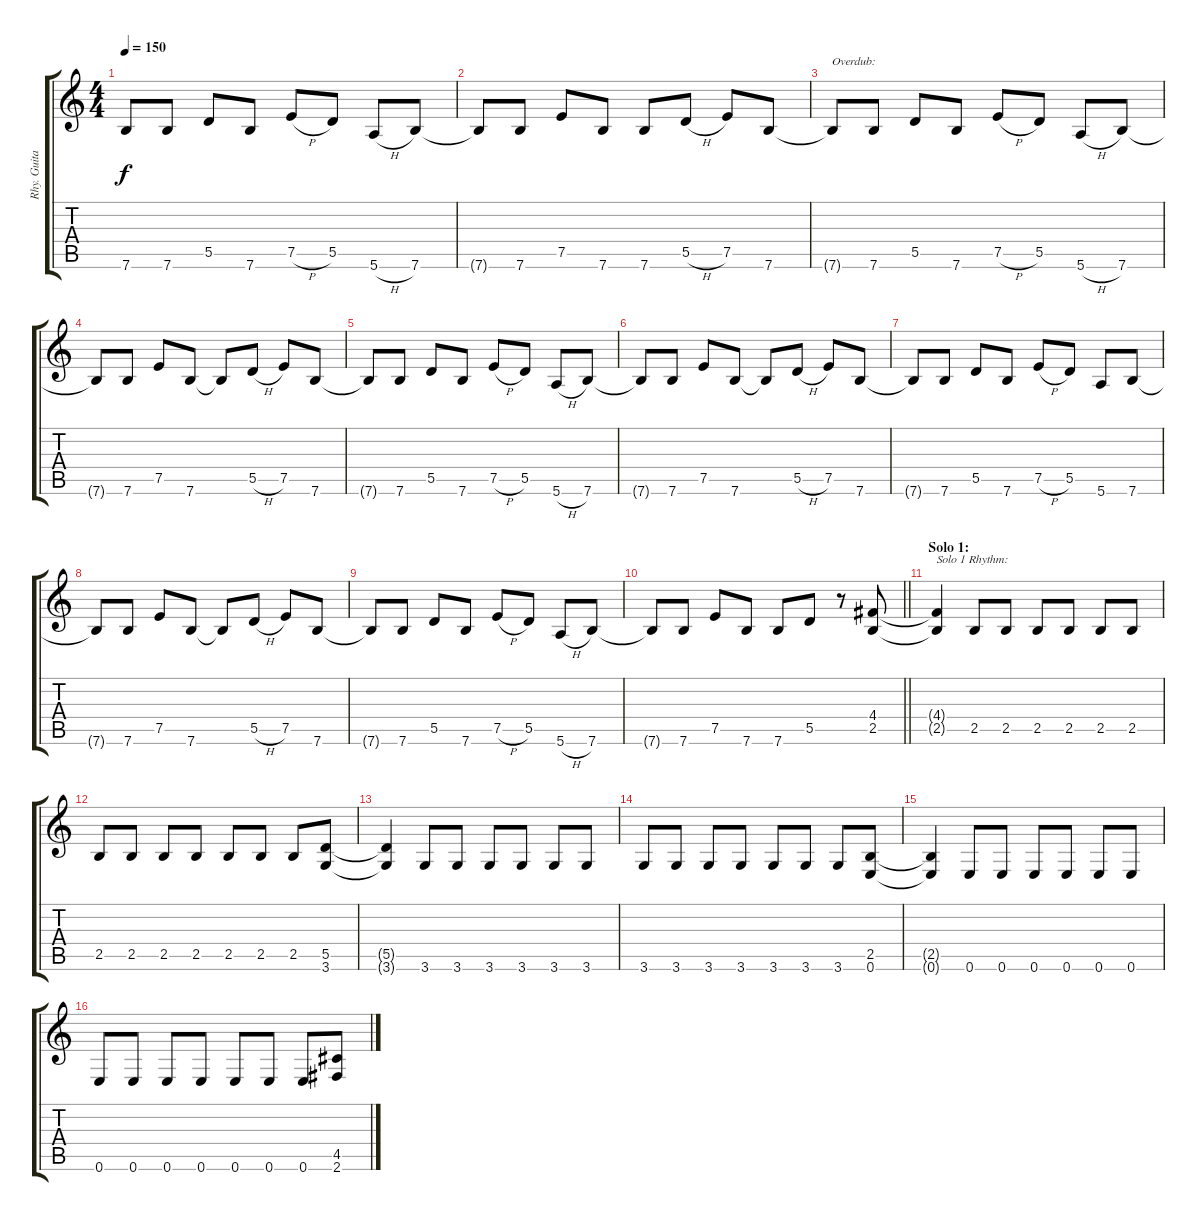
\track ("Rhy. Guitar 1" "Rhy. Guita") {instrument acousticguitarsteel}
\staff {score tabs}
\tuning (E4 B3 G3 D3 A2 E2) {hide}
\ts (4 4)
\tempo 150
\clef g2
\ks c
7.6{t}.8{dy f} 7.6.8 5.5.8 7.6.8 7.5{h}.8 5.5.8 5.6{h}.8 7.6.8 |
7.6{t}.8 7.6.8 7.5.8 7.6.8 7.6.8 5.5{h}.8 7.5.8 7.6.8 |
7.6{t}.8{txt "Overdub:"} 7.6.8 5.5.8 7.6.8 7.5{h}.8 5.5.8 5.6{h}.8 7.6.8 |
7.6{t}.8 7.6.8 7.5.8 7.6.8 7.6{t}.8 5.5{h}.8 7.5.8 7.6.8 |
7.6{t}.8 7.6.8 5.5.8 7.6.8 7.5{h}.8 5.5.8 5.6{h}.8 7.6.8 |
7.6{t}.8 7.6.8 7.5.8 7.6.8 7.6{t}.8 5.5{h}.8 7.5.8 7.6.8 |
7.6{t}.8 7.6.8 5.5.8 7.6.8 7.5{h}.8 5.5.8 5.6.8 7.6.8 |
7.6{t}.8 7.6.8 7.5.8 7.6.8 7.6{t}.8 5.5{h}.8 7.5.8 7.6.8 |
7.6{t}.8 7.6.8 5.5.8 7.6.8 7.5{h}.8 5.5.8 5.6{h}.8 7.6.8 |
\barLineRight lightlight
7.6{t}.8 7.6.8 7.5.8 7.6.8 7.6.8 5.5.8 r.8 (4.4 2.5).8 |
\section ("" "Solo 1:")
(4.4{t} 2.5{t}).4{txt "Solo 1 Rhythm:" volume 8} 2.5.8 2.5.8 2.5.8 2.5.8 2.5.8 2.5.8 |
2.5.8 2.5.8 2.5.8 2.5.8 2.5.8 2.5.8 2.5.8 (5.5 3.6).8 |
(5.5{t} 3.6{t}).4 3.6.8 3.6.8 3.6.8 3.6.8 3.6.8 3.6.8 |
3.6.8 3.6.8 3.6.8 3.6.8 3.6.8 3.6.8 3.6.8 (2.5 0.6).8 |
(2.5{t} 0.6{t}).4 0.6.8 0.6.8 0.6.8 0.6.8 0.6.8 0.6.8 |
0.6.8 0.6.8 0.6.8 0.6.8 0.6.8 0.6.8 0.6.8 (4.5 2.6).8
